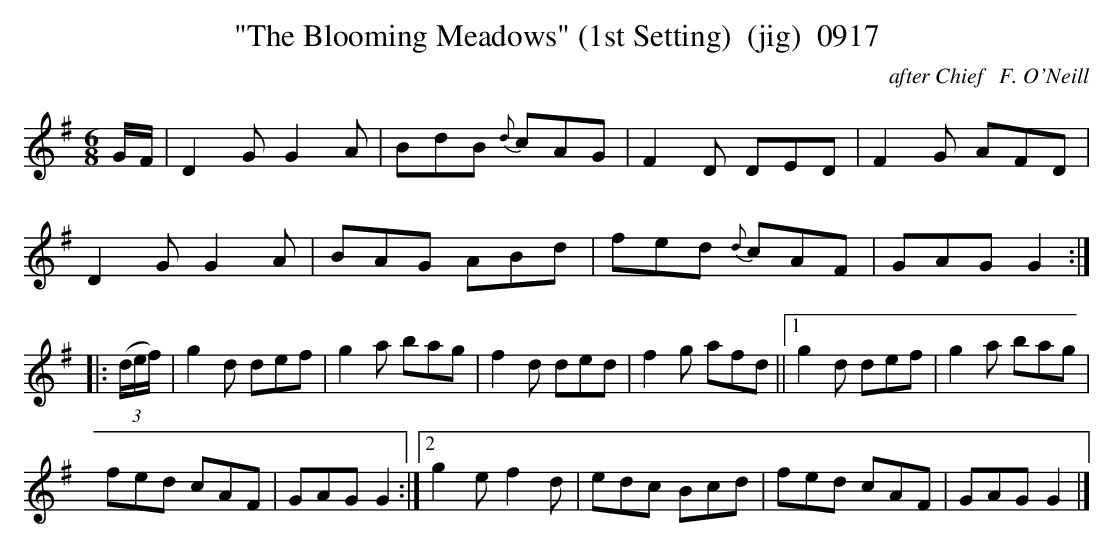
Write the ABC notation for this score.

X:1
T:"The Blooming Meadows" (1st Setting)  (jig)  0917
C:after Chief   F. O'Neill
BRENNAN June 2003 (HTTP://WWW.SOSYOURMOM.COM)
M:6/8
L:1/8
K:G
G/2F/2|D2G G2A|BdB {d}cAG|F2D DED|F2G AFD|
D2G G2A|BAG ABd|fed {d}cAF|GAG G2:|
|: (3(d/2e/2f/2)|g2d def|g2a bag|f2d ded|f2g afd||[1g2d def|g2a bag|
fed cAF|GAG G2:|[2g2e f2d|edc Bcd|fed cAF|GAG G2|]
